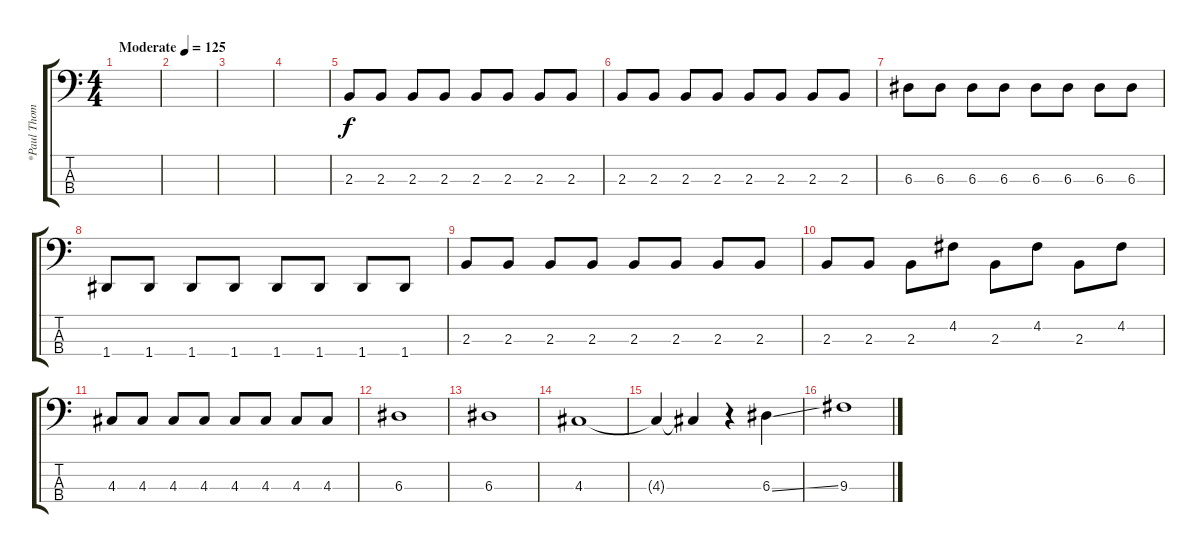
\track ("*Paul Thomas (Bassist)" "*Paul Thom") {instrument electricbasspick}
\staff {score tabs}
\tuning (G2 D2 A1 D1) {hide}
\ts (4 4)
\tempo (125 "Moderate")
\clef f4
\ks c
|
|
|
|
2.3.8 2.3.8 2.3.8 2.3.8 2.3.8 2.3.8 2.3.8 2.3.8 |
2.3.8 2.3.8 2.3.8 2.3.8 2.3.8 2.3.8 2.3.8 2.3.8 |
6.3.8 6.3.8 6.3.8 6.3.8 6.3.8 6.3.8 6.3.8 6.3.8 |
1.4.8 1.4.8 1.4.8 1.4.8 1.4.8 1.4.8 1.4.8 1.4.8 |
2.3.8 2.3.8 2.3.8 2.3.8 2.3.8 2.3.8 2.3.8 2.3.8 |
2.3.8 2.3.8 2.3.8 4.2.8 2.3.8 4.2.8 2.3.8 4.2.8 |
4.3.8 4.3.8 4.3.8 4.3.8 4.3.8 4.3.8 4.3.8 4.3.8 |
6.3.1 |
6.3.1 |
4.3.1 |
4.3{t}.4 4.3{t}.4 r.4 6.3{ss}.4 |
9.3.1
